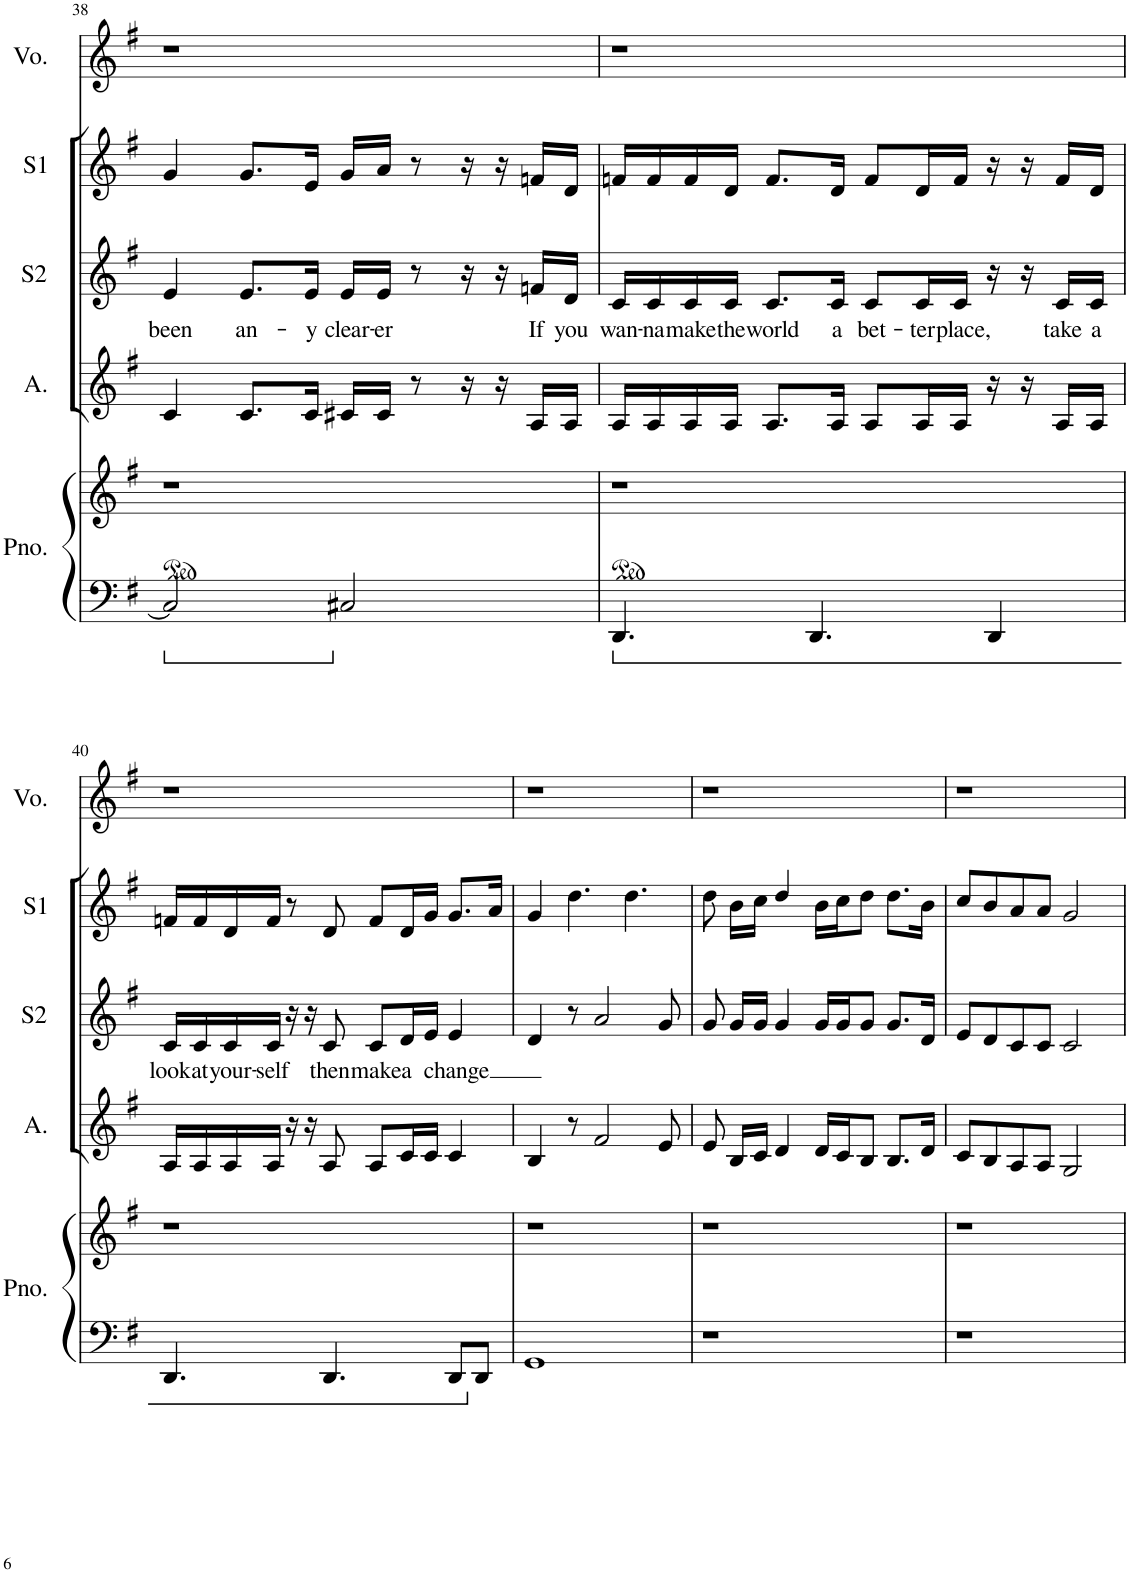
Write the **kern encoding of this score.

**kern	**kern	**kern	**kern	**text	**kern	**kern
*part5	*part5	*part4	*part3	*part3	*part2	*part1
*staff6	*staff5	*staff4	*staff3	*staff3	*staff2	*staff1
*I"Piano	*	*I"Alto	*I"Soprano 2	*	*I"Soprano 1	*I"Voice
*I'Pno.	*	*I'A.	*I'S2	*	*I'S1	*I'Vo.
!!LO:PB:g=z
*clefF4	*clefG2	*clefG2	*clefG2	*	*clefG2	*clefG2
*k[f#]	*k[f#]	*k[f#]	*k[f#]	*	*k[f#]	*k[f#]
*G:	*G:	*G:	*G:	*	*G:	*G:
*M4/4	*M4/4	*M4/4	*M4/4	*	*M4/4	*M4/4
=38	=38	=38	=38	=38	=38	=38
!	!	!	!	!LO:LY:b	!	!
2C/]	1r	4c/	4e/	been	4g/	1r
!	!	!	!	!LO:LY:b	!	!
.	.	8.c/L	8.e/L	an-	8.g/L	.
!	!	!	!	!LO:LY:b	!	!
.	.	16c/Jk	16e/Jk	-y	16e/Jk	.
!	!	!	!	!LO:LY:b	!	!
2C#X/	.	16c#X/LL	16e/LL	clear-	16g/LL	.
!	!	!	!	!LO:LY:b	!	!
.	.	16c#/JJ	16e/JJ	-er	16a/JJ	.
.	.	8r	8r	.	8r	.
.	.	16r	16r	.	16r	.
.	.	16r	16r	.	16r	.
!	!	!	!	!LO:LY:b	!	!
.	.	16A/LL	16fn/LL	If	16fn/LL	.
!	!	!	!	!LO:LY:b	!	!
.	.	16A/JJ	16d/JJ	you	16d/JJ	.
=39	=39	=39	=39	=39	=39	=39
!	!	!	!	!LO:LY:b	!	!
4.DD/	1r	16A/LL	16c/LL	wan-	16fn/LL	1r
!	!	!	!	!LO:LY:b	!	!
.	.	16A/	16c/	-na	16f/	.
!	!	!	!	!LO:LY:b	!	!
.	.	16A/	16c/	make	16f/	.
!	!	!	!	!LO:LY:b	!	!
.	.	16A/JJ	16c/JJ	the	16d/JJ	.
!	!	!	!	!LO:LY:b	!	!
.	.	8.A/L	8.c/L	world	8.f/L	.
4.DD/	.	.	.	.	.	.
!	!	!	!	!LO:LY:b	!	!
.	.	16A/Jk	16c/Jk	a	16d/Jk	.
!	!	!	!	!LO:LY:b	!	!
.	.	8A/L	8c/L	bet-	8f/L	.
!	!	!	!	!LO:LY:b	!	!
.	.	16A/L	16c/L	-ter	16d/L	.
!	!	!	!	!LO:LY:b	!	!
.	.	16A/JJ	16c/JJ	place,	16f/JJ	.
4DD/	.	16r	16r	.	16r	.
.	.	16r	16r	.	16r	.
!	!	!	!	!LO:LY:b	!	!
.	.	16A/LL	16c/LL	take	16f/LL	.
!	!	!	!	!LO:LY:b	!	!
.	.	16A/JJ	16c/JJ	a	16d/JJ	.
!!LO:LB:g=z
=40	=40	=40	=40	=40	=40	=40
!	!	!	!	!LO:LY:b	!	!
4.DD/	1r	16A/LL	16c/LL	look	16fn/LL	1r
!	!	!	!	!LO:LY:b	!	!
.	.	16A/	16c/	at	16f/	.
!	!	!	!	!LO:LY:b	!	!
.	.	16A/	16c/	your-	16d/	.
!	!	!	!	!LO:LY:b	!	!
.	.	16A/JJ	16c/JJ	-self	16f/JJ	.
.	.	16r	16r	.	8r	.
.	.	16r	16r	.	.	.
!	!	!	!	!LO:LY:b	!	!
4.DD/	.	8A/	8c/	then	8d/	.
!	!	!	!	!LO:LY:b	!	!
.	.	8A/L	8c/L	make	8f/L	.
!	!	!	!	!LO:LY:b	!	!
.	.	16c/L	16d/L	a	16d/L	.
!	!	!	!	!LO:LY:b	!	!
.	.	16c/JJ	16e/JJ	change	16g/JJ	.
8DD/L	.	4c/	4e/	.	8.g/L	.
8DD/J	.	.	.	.	.	.
.	.	.	.	.	16a/Jk	.
=41	=41	=41	=41	=41	=41	=41
1GG	1r	4B/	4d/	.	4g/	1r
.	.	8r	8r	.	4.dd\	.
.	.	2f#/	2a/	.	.	.
.	.	.	.	.	4.dd\	.
.	.	8e/	8g/	.	.	.
=42	=42	=42	=42	=42	=42	=42
1r	1r	8e/	8g/	.	8dd\	1r
.	.	16B/LL	16g/LL	.	16b\LL	.
.	.	16c/JJ	16g/JJ	.	16cc\JJ	.
.	.	4d/	4g/	.	4dd/	.
.	.	16d/LL	16g/LL	.	16b\LL	.
.	.	16c/J	16g/J	.	16cc\J	.
.	.	8B/J	8g/J	.	8dd\J	.
.	.	8.B/L	8.g/L	.	8.dd\L	.
.	.	16d/Jk	16d/Jk	.	16b\Jk	.
=43	=43	=43	=43	=43	=43	=43
1r	1r	8c/L	8e/L	.	8cc/L	1r
.	.	8B/	8d/	.	8b/	.
.	.	8A/	8c/	.	8a/	.
.	.	8A/J	8c/J	.	8a/J	.
.	.	2G/	2c/	.	2g/	.
=	=	=	=	=	=	=
*-	*-	*-	*-	*-	*-	*-
